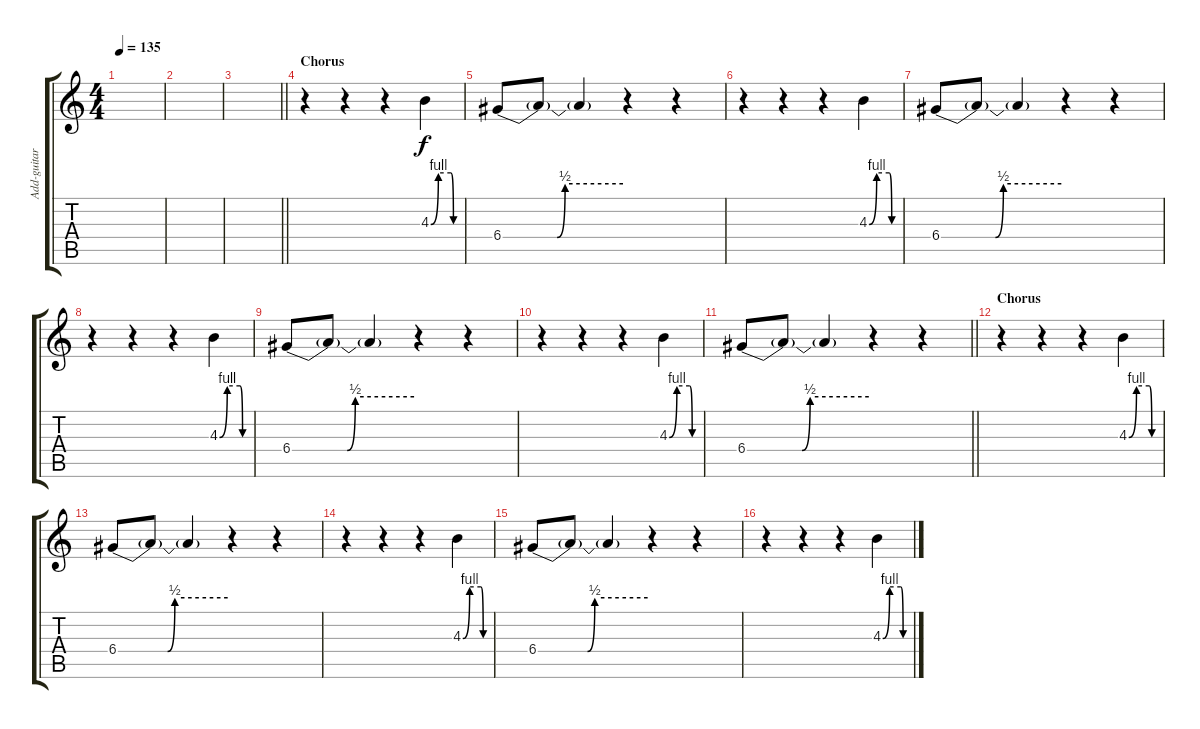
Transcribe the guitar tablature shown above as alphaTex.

\track ("Add-guitar" "Add-guitar") {instrument overdrivenguitar}
\staff {score tabs}
\tuning (E4 B3 G3 D3 A2 E2) {hide}
\ts (4 4)
\tempo 135
\clef g2
\ks c
|
|
\barLineRight lightlight
|
\section ("" "Chorus")
r.4{volume 12 balance 4} r.4 r.4 4.3{be (custom 0 0 15 4 40 4 45 0 60 0)}.4 |
6.4{be (custom 0 0 27 0 31 2 60 2)}.8 6.4{t}.8 6.4{t}.4 r.4 r.4 |
r.4 r.4 r.4 4.3{be (custom 0 0 15 4 40 4 45 0 60 0)}.4 |
6.4{be (custom 0 0 27 0 31 2 60 2)}.8 6.4{t}.8 6.4{t}.4 r.4 r.4 |
r.4 r.4 r.4 4.3{be (custom 0 0 15 4 40 4 45 0 60 0)}.4 |
6.4{be (custom 0 0 27 0 31 2 60 2)}.8 6.4{t}.8 6.4{t}.4 r.4 r.4 |
r.4 r.4 r.4 4.3{be (custom 0 0 15 4 40 4 45 0 60 0)}.4 |
\barLineRight lightlight
6.4{be (custom 0 0 27 0 31 2 60 2)}.8 6.4{t}.8 6.4{t}.4 r.4 r.4 |
\section ("" "Chorus")
r.4{volume 12 balance 4} r.4 r.4 4.3{be (custom 0 0 15 4 40 4 45 0 60 0)}.4 |
6.4{be (custom 0 0 27 0 31 2 60 2)}.8 6.4{t}.8 6.4{t}.4 r.4 r.4 |
r.4 r.4 r.4 4.3{be (custom 0 0 15 4 40 4 45 0 60 0)}.4 |
6.4{be (custom 0 0 27 0 31 2 60 2)}.8 6.4{t}.8 6.4{t}.4 r.4 r.4 |
r.4 r.4 r.4 4.3{be (custom 0 0 15 4 40 4 45 0 60 0)}.4
